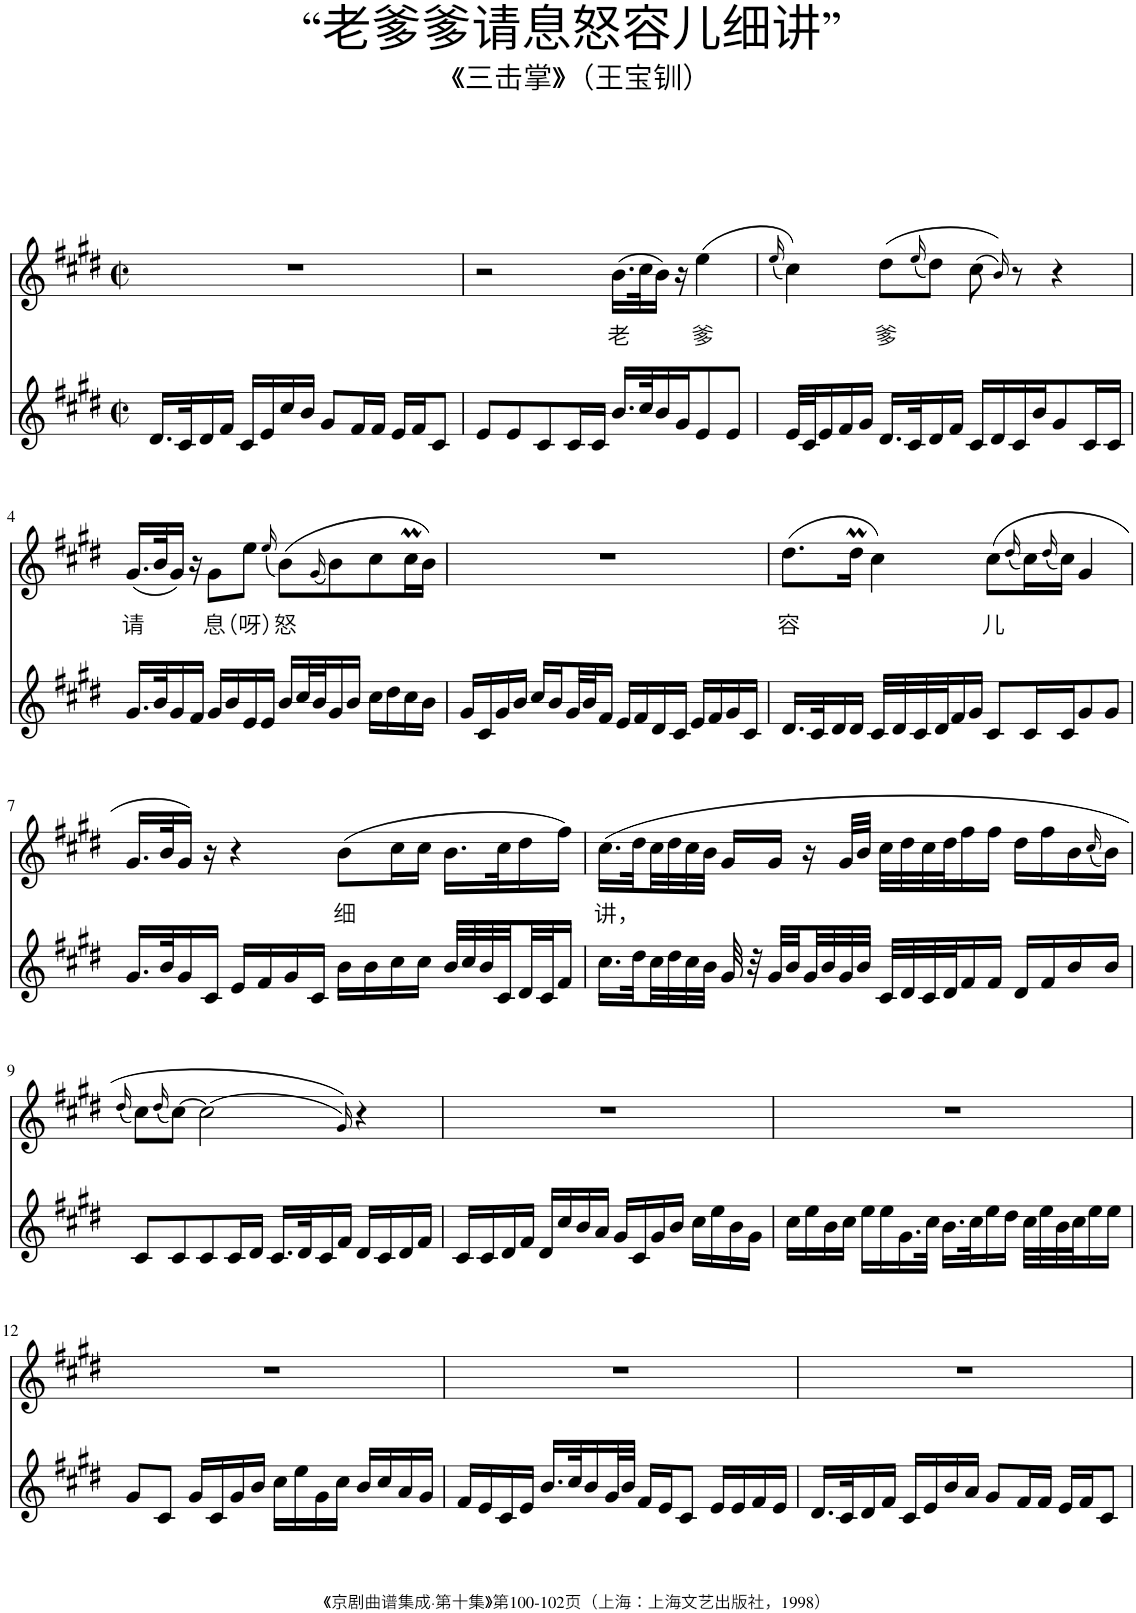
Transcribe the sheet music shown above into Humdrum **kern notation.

**kern	**kern	**text
*part2	*part1	*part1
*staff2	*staff1	*staff1
*I"Piano	*I"Piano	*
*I'Pno	*I'Pno	*
*clefG2	*clefG2	*
*k[f#c#g#d#]	*k[f#c#g#d#]	*
*M2/2	*M2/2	*
*met(c|)	*met(c|)	*
=1	=1	=1
16.d#/LL	1r	.
32c#/K	.	.
16d#/	.	.
16f#/JJ	.	.
16c#/LL	.	.
16e/	.	.
16cc#/	.	.
16b/JJ	.	.
8g#/L	.	.
16f#/L	.	.
16f#/JJ	.	.
16e/LL	.	.
16f#/J	.	.
8c#/J	.	.
=2	=2	=2
8e/L	2r	.
8e/	.	.
8c#/	.	.
16c#/L	.	.
16c#/JJ	.	.
!	!	!LO:LY:b
16.b/LL	(16.b\LL	老
32cc#/K	32cc#\K	.
16b/	16b\JJ)	.
16g#/J	16r	.
!	!	!LO:LY:b
8e/	(4ee\	爹
8e/J	.	.
=3	=3	=3
.	(16qee/	.
32e/LLL	4cc#\))	.
32c#/J	.	.
16e/	.	.
16f#/	.	.
16g#/JJ	.	.
!	!	!LO:LY:b
16.d#/LL	(8dd#\L	爹
32c#/K	.	.
.	(16qee/	.
16d#/	8dd#\J)	.
16f#/JJ	.	.
16c#/LL	(8cc#\	.
16d#/	.	.
.	16qb/))	.
16c#/	8r	.
16b/J	.	.
8g#/	4r	.
16c#/L	.	.
16c#/JJ	.	.
!!LO:LB:g=z
=4	=4	=4
!	!	!LO:LY:b
16.g#/LL	(16.g#/LL	请
32b/K	32b/K	.
16g#/	16g#/JJ)	.
16f#/JJ	16r	.
!	!	!LO:LY:b
16g#/LL	8g#\L	息
16b/	.	.
!	!	!LO:LY:b
16e/	8ee\J	（呀）
16e/JJ	.	.
.	(16qee/	.
!	!	!LO:LY:b
16b/LL	(8b\L)	怒
32cc#/L	.	.
32b/J	.	.
.	(16qg#/	.
16g#/	8b\)	.
16b/JJ	.	.
16cc#\LL	8cc#\	.
16dd#\	.	.
16cc#\	16cc#M\L	.
16b\JJ	16b\JJ)	.
=5	=5	=5
16g#/LL	1r	.
16c#/	.	.
16g#/	.	.
16b/JJ	.	.
16cc#/LL	.	.
16b/	.	.
32g#/L	.	.
32b/J	.	.
16f#/JJ	.	.
16e/LL	.	.
16f#/	.	.
16d#/	.	.
16c#/JJ	.	.
16e/LL	.	.
16f#/	.	.
16g#/	.	.
16c#/JJ	.	.
=6	=6	=6
!	!	!LO:LY:b
16.d#/LL	(8.dd#\L	容
32c#/K	.	.
16d#/	.	.
16d#/JJ	16dd#m\Jk	.
32c#/LLL	4cc#\)	.
32d#/	.	.
32c#/	.	.
32d#/J	.	.
16f#/	.	.
16g#/JJ	.	.
!	!	!LO:LY:b
8c#/L	(8cc#\L	儿
.	(16qdd#/	.
16c#/L	16cc#\L)	.
.	(16qdd#/	.
16c#/J	16cc#\JJ)	.
8g#/	4g#/	.
8g#/J	.	.
!!LO:LB:g=z
=7	=7	=7
16.g#/LL	16.g#/LL	.
32b/K	32b/K	.
16g#/	16g#/JJ)	.
16c#/JJ	16r	.
16e/LL	4r	.
16f#/	.	.
16g#/	.	.
16c#/JJ	.	.
!	!	!LO:LY:b
16b\LL	(8b\L	细
16b\	.	.
16cc#\	16cc#\L	.
16cc#\JJ	16cc#\JJ	.
32b/LLL	16.b\LL	.
32cc#/	.	.
32b/	.	.
32c#/	32cc#\K	.
32d#/	16dd#\	.
32c#/J	.	.
16f#/JJ	16ff#\JJ)	.
=8	=8	=8
!	!	!LO:LY:b
16.cc#\LL	(16.cc#\LL	讲，
32dd#\L	32dd#\L	.
32cc#\	32cc#\	.
32dd#\	32dd#\	.
32cc#\	32cc#\	.
32b\JJJ	32b\JJJ	.
32g#/	16g#/LL	.
32r	.	.
32g#/LLL	16g#/JJ	.
32b/	.	.
32g#/	16r	.
32b/	.	.
32g#/	32g#/LLL	.
32b/JJJ	32b/JJJ	.
32c#/LLL	32cc#\LLL	.
32d#/	32dd#\	.
32c#/	32cc#\	.
32d#/J	32dd#\J	.
16f#/	16ff#\	.
16f#/JJ	16ff#\JJ	.
16d#/LL	16dd#\LL	.
16f#/	16ff#\	.
16b/	16b\	.
.	(16qcc#/	.
16b/JJ	16b\JJ)	.
!!LO:LB:g=z
=9	=9	=9
.	(16qdd#/	.
8c#/L	8cc#\L)	.
.	(16qdd#/	.
8c#/	[8cc#\J)	.
8c#/	(2cc#\]	.
16c#/L	.	.
16d#/JJ	.	.
16.c#/LL	.	.
32d#/K	.	.
16c#/	.	.
16f#/JJ	.	.
.	16qg#/))	.
16d#/LL	4r	.
16c#/	.	.
16d#/	.	.
16f#/JJ	.	.
=10	=10	=10
16c#/LL	1r	.
16c#/	.	.
16d#/	.	.
16f#/JJ	.	.
16d#/LL	.	.
16cc#/	.	.
16b/	.	.
16a/JJ	.	.
16g#/LL	.	.
16c#/	.	.
16g#/	.	.
16b/JJ	.	.
16cc#\LL	.	.
16ee\	.	.
16b\	.	.
16g#\JJ	.	.
=11	=11	=11
16cc#\LL	1r	.
16ee\	.	.
16b\	.	.
16cc#\JJ	.	.
16ee\LL	.	.
16ee\	.	.
16.g#\	.	.
32cc#\JJk	.	.
16.b\LL	.	.
32cc#\K	.	.
16ee\	.	.
16dd#\JJ	.	.
32cc#\LLL	.	.
32ee\	.	.
32b\	.	.
32cc#\J	.	.
16ee\	.	.
16ee\JJ	.	.
!!LO:LB:g=z
=12	=12	=12
8g#/L	1r	.
8c#/J	.	.
16g#/LL	.	.
16c#/	.	.
16g#/	.	.
16b/JJ	.	.
16cc#\LL	.	.
16ee\	.	.
16g#\	.	.
16cc#\JJ	.	.
16b/LL	.	.
16cc#/	.	.
16a/	.	.
16g#/JJ	.	.
=13	=13	=13
16f#/LL	1r	.
16e/	.	.
16c#/	.	.
16e/JJ	.	.
16.b/LL	.	.
32cc#/K	.	.
16b/	.	.
32g#/L	.	.
32b/JJJ	.	.
16f#/LL	.	.
16e/J	.	.
8c#/J	.	.
16e/LL	.	.
16e/	.	.
16f#/	.	.
16e/JJ	.	.
=14	=14	=14
16.d#/LL	1r	.
32c#/K	.	.
16d#/	.	.
16f#/JJ	.	.
16c#/LL	.	.
16e/	.	.
16b/	.	.
16a/JJ	.	.
8g#/L	.	.
16f#/L	.	.
16f#/JJ	.	.
16e/LL	.	.
16f#/J	.	.
8c#/J	.	.
=	=	=
*-	*-	*-
